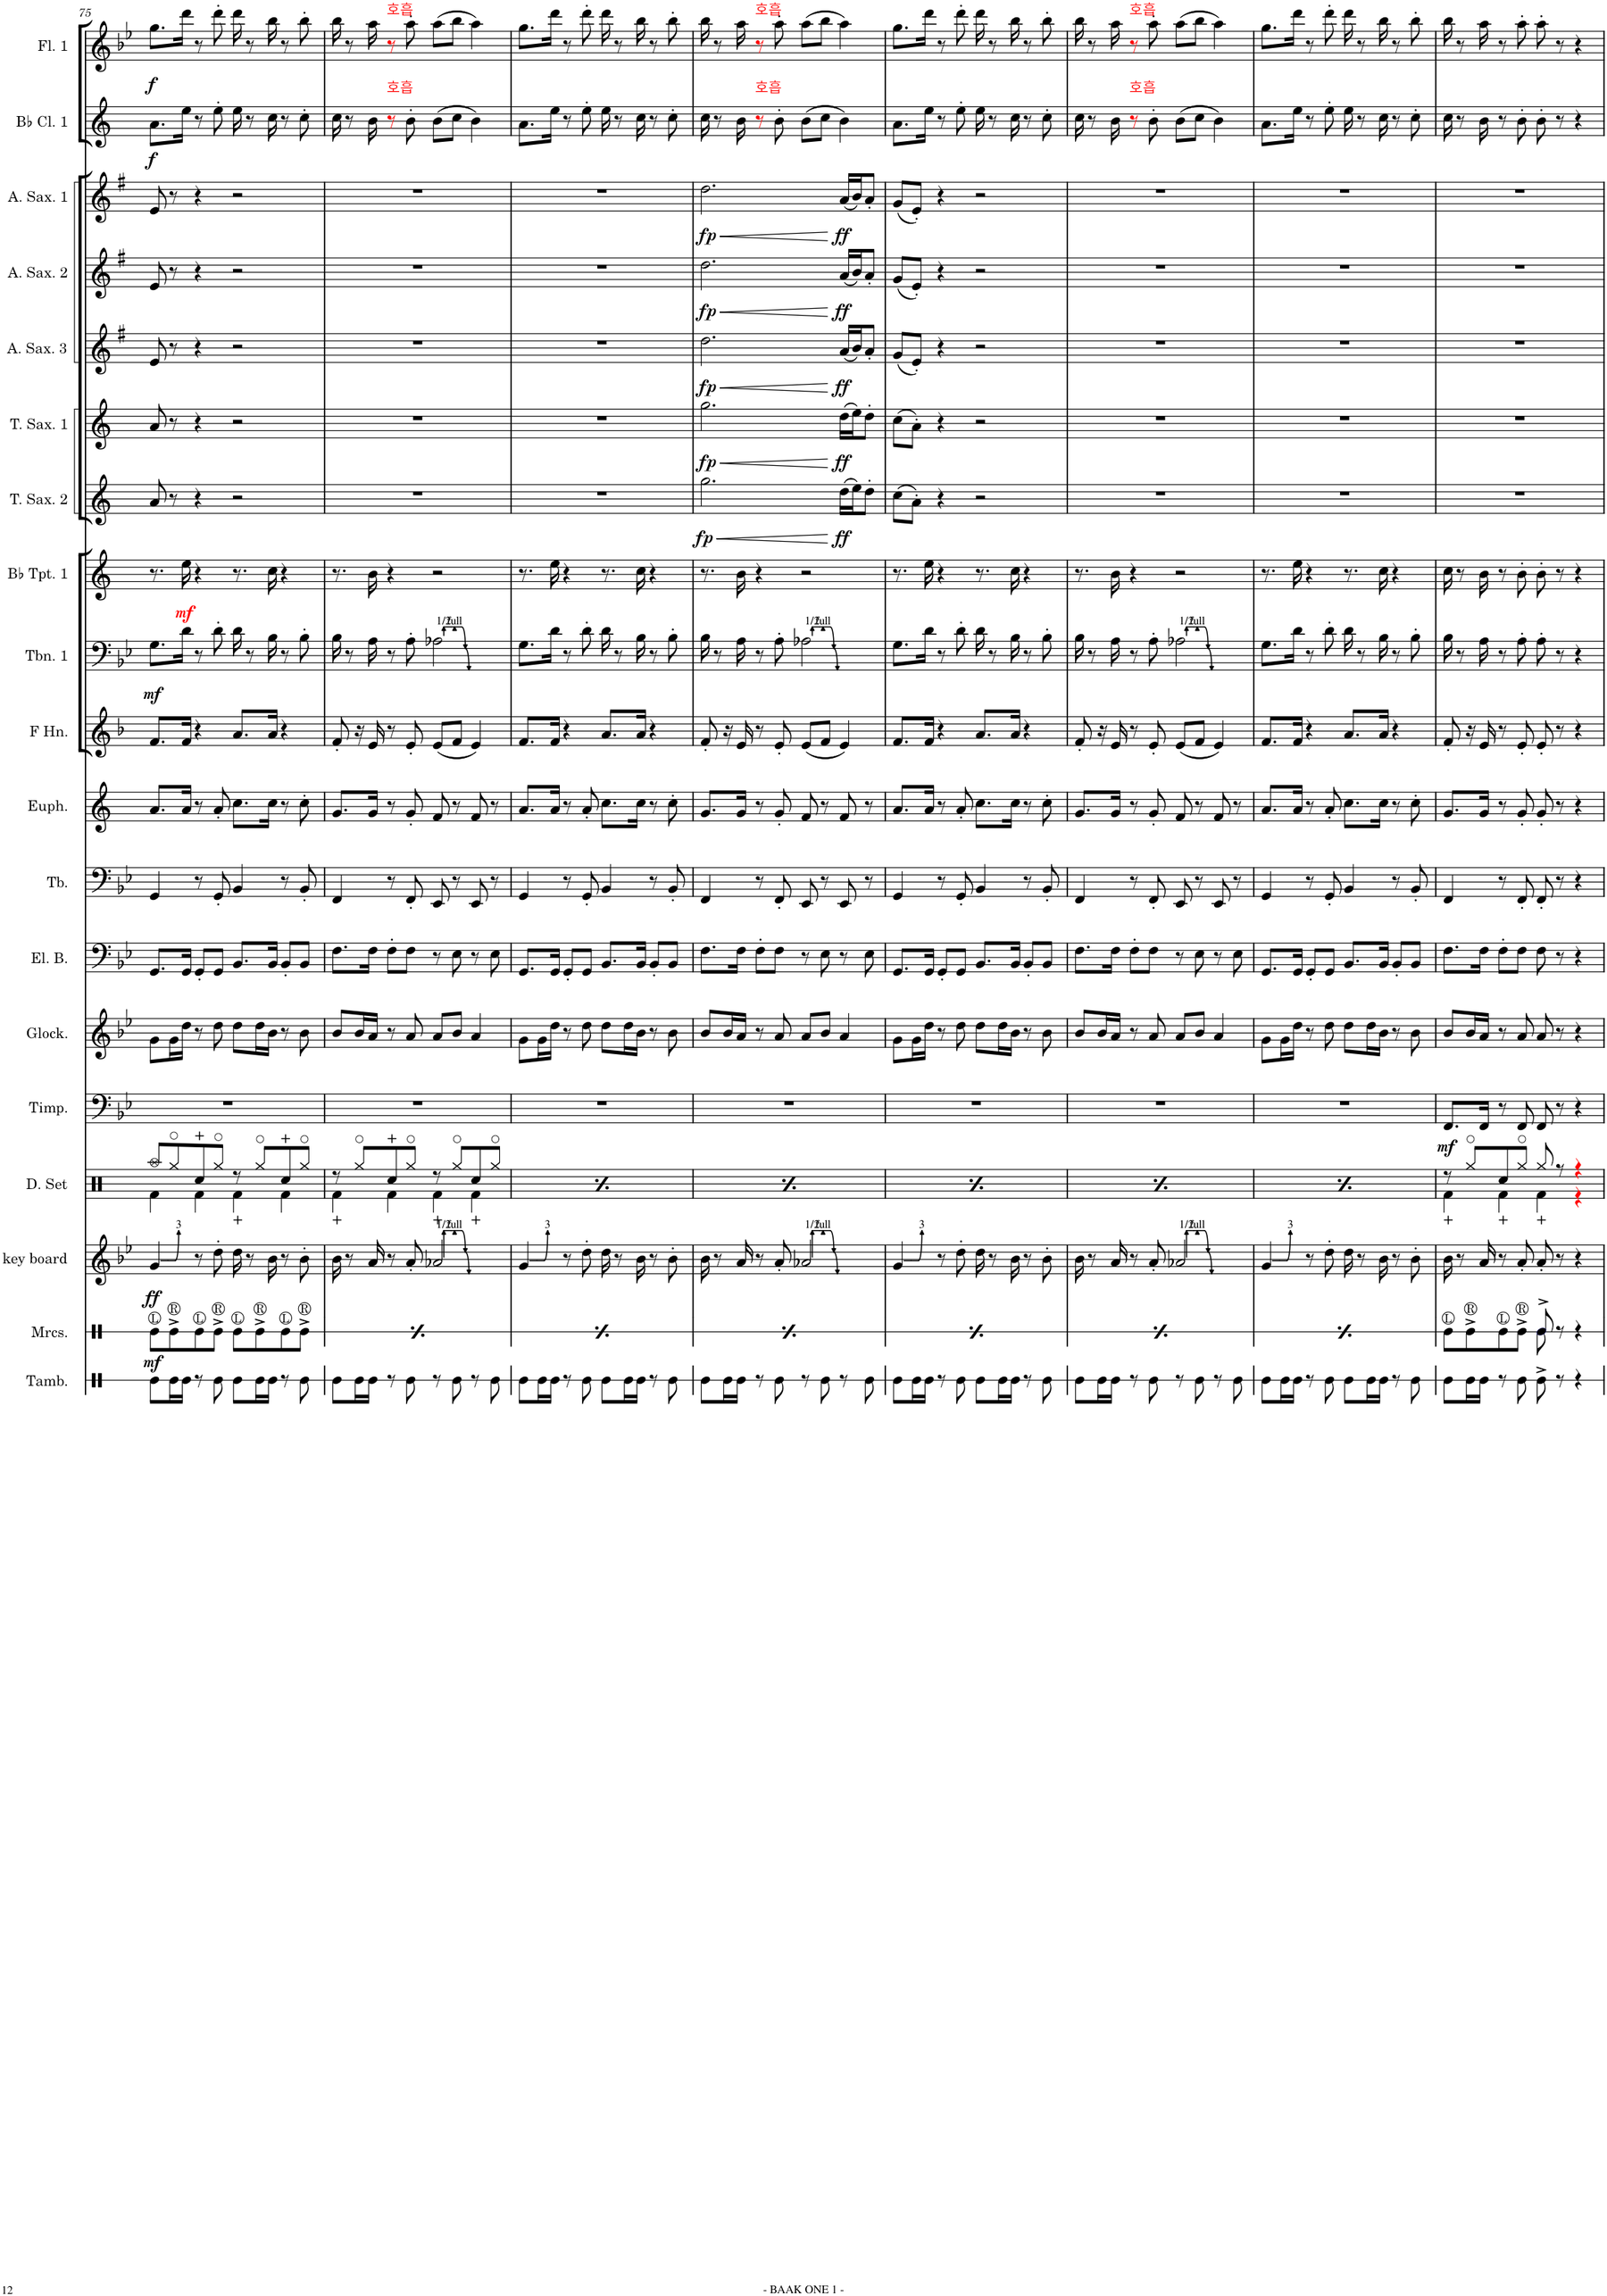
**kern	**kern	**dynam	**kern	**dynam	**kern	**kern	**dynam	**kern	**kern	**kern	**kern	**kern	**kern	**kern	**dynam	**kern	**dynam	**kern	**dynam	**kern	**dynam	**kern	**dynam	**kern	**dynam	**kern	**dynam	**kern	**dynam	**kern	**dynam	**kern	**dynam	**kern	**dynam	**kern	**dynam	**kern	**dynam	**kern	**dynam	**kern	**dynam	**kern	**dynam	**kern	**dynam
*part28	*part27	*part27	*part26	*part26	*part25	*part24	*part24	*part23	*part22	*part21	*part20	*part19	*part18	*part17	*part17	*part16	*part16	*part15	*part15	*part14	*part14	*part13	*part13	*part12	*part12	*part11	*part11	*part10	*part10	*part9	*part9	*part8	*part8	*part7	*part7	*part6	*part6	*part5	*part5	*part4	*part4	*part3	*part3	*part2	*part2	*part1	*part1
*staff28	*staff27	*staff27	*staff26	*staff26	*staff25	*staff24	*staff24	*staff23	*staff22	*staff21	*staff20	*staff19	*staff18	*staff17	*staff17	*staff16	*staff16	*staff15	*staff15	*staff14	*staff14	*staff13	*staff13	*staff12	*staff12	*staff11	*staff11	*staff10	*staff10	*staff9	*staff9	*staff8	*staff8	*staff7	*staff7	*staff6	*staff6	*staff5	*staff5	*staff4	*staff4	*staff3	*staff3	*staff2	*staff2	*staff1	*staff1
*I"탬버린	*I"마라카스	*	*I"키보드 (Synth.&amp; strings)	*	*I"드럼세트	*I"팀파니(in  F,G,D)	*	*I"글로켄슈필	*I"베이스(타브)	*I"일렉트릭 베이스	*I"튜바 (표준기보)	*I"유포늄	*I"F 호른	*I"트롬본 3	*	*I"트롬본  2	*	*I"트롬본  1	*	*I"Bb 트럼펫 4	*	*I"Bb 트럼펫 3	*	*I"Bb 트럼펫 2	*	*I"Bb 트럼펫 1	*	*I"테너 색소폰 2	*	*I"테너 색소폰 1	*	*I"알토 색소폰 3	*	*I"알토 색소폰 2	*	*I"알토 색소폰 1	*	*I"Bb 클라리넷 3	*	*I"Bb 클라리넷 2	*	*I"Bb 클라리넷 1	*	*I"플루트 2	*	*I"플루트 1	*
!!LO:PB:g=z
*clefX	*clefX	*	*clefG2	*	*clefX	*clefF4	*	*clefG2	*	*clefF4	*clefF4	*clefG2	*clefG2	*clefF4	*	*clefF4	*	*clefF4	*	*clefG2	*	*clefG2	*	*clefG2	*	*clefG2	*	*clefG2	*	*clefG2	*	*clefG2	*	*clefG2	*	*clefG2	*	*clefG2	*	*clefG2	*	*clefG2	*	*clefG2	*	*clefG2	*
*	*	*	*	*	*	*	*	*Trd-14c-24	*Trd7c12	*Trd7c12	*	*Trd8c14	*Trd4c7	*	*	*	*	*	*	*Trd1c2	*	*Trd1c2	*	*Trd1c2	*	*Trd1c2	*	*Trd8c14	*	*Trd8c14	*	*Trd5c9	*	*Trd5c9	*	*Trd5c9	*	*Trd1c2	*	*Trd1c2	*	*Trd1c2	*	*	*	*	*
*k[]	*k[]	*	*k[b-e-]	*	*k[]	*k[b-e-]	*	*k[b-e-]	*k[b-e-]	*k[b-e-]	*k[b-e-]	*k[]	*k[b-]	*k[b-e-]	*	*k[b-e-]	*	*k[b-e-]	*	*k[]	*	*k[]	*	*k[]	*	*k[]	*	*k[]	*	*k[]	*	*k[f#]	*	*k[f#]	*	*k[f#]	*	*k[]	*	*k[]	*	*k[]	*	*k[b-e-]	*	*k[b-e-]	*
*M4/4	*M4/4	*	*M4/4	*	*M4/4	*M4/4	*	*M4/4	*M4/4	*M4/4	*M4/4	*M4/4	*M4/4	*M4/4	*	*M4/4	*	*M4/4	*	*M4/4	*	*M4/4	*	*M4/4	*	*M4/4	*	*M4/4	*	*M4/4	*	*M4/4	*	*M4/4	*	*M4/4	*	*M4/4	*	*M4/4	*	*M4/4	*	*M4/4	*	*M4/4	*
=75	=75	=75	=75	=75	=75	=75	=75	=75	=75	=75	=75	=75	=75	=75	=75	=75	=75	=75	=75	=75	=75	=75	=75	=75	=75	=75	=75	=75	=75	=75	=75	=75	=75	=75	=75	=75	=75	=75	=75	=75	=75	=75	=75	=75	=75	=75	=75
*	*	*	*	*	*^	*	*	*	*	*	*	*	*	*	*	*	*	*	*	*	*	*	*	*	*	*	*	*	*	*	*	*	*	*	*	*	*	*	*	*	*	*	*	*	*	*	*
!	!	!LO:DY:b	!	!LO:DY:b	!	!	!	!	!	!	!	!	!	!	!	!LO:DY:b	!	!LO:DY:b	!	!LO:DY:b	!LO:N:vis=8	!	!LO:N:vis=8	!	!LO:N:vis=8	!	!	!	!	!	!	!	!	!	!	!	!	!	!	!LO:DY:b	!	!LO:DY:b	!	!LO:DY:b	!	!LO:DY:b	!	!LO:DY:b
8Re\L	8Re\L	mf	4g/	ff	8Raa/L	4Rf\	1r	.	8g\L	8.GG\L	8.GG/L	4GG/	8.a/L	8.f/L	8.G\L	mf	8.G\L	mf	8.G\L	mf	8.r	.	8.r	.	8.r	.	8.r	.	8a/	.	8a/	.	8e/	.	8e/	.	8e/	.	8.a\L	f	8.a\L	f	8.a\L	f	8.gg\L	f	8.gg\L	f
16Re\L	8Re^\	.	.	.	8Rgg/	.	.	.	16g\L	.	.	.	.	.	.	.	.	.	.	.	.	.	.	.	.	.	.	.	8r	.	8r	.	8r	.	8r	.	8r	.	.	.	.	.	.	.	.	.	.	.
!	!	!	!	!	!	!	!	!	!	!	!	!	!	!	!	!	!	!	!	!	!	!LO:DY:b	!	!LO:DY:b	!	!LO:DY:b	!	!LO:DY:b	!	!	!	!	!	!	!	!	!	!	!	!	!	!	!	!	!	!	!	!
16Re\JJ	.	.	.	.	.	.	.	.	16dd\JJ	16GG\Jk	16GG/Jk	.	16a/Jk	16f/Jk	16d\Jk	.	16d\Jk	.	16d\Jk	.	16cc	mf	16ee	mf	16cc	mf	16ee\	mf	.	.	.	.	.	.	.	.	.	.	16ee\Jk	.	16ee\Jk	.	16ee\Jk	.	16ddd\Jk	.	16ddd\Jk	.
8r	8Re\	.	8r	.	8Rcc/	4Rf\	.	.	8r	8GG'\L	8GG'/L	8r	8r	4r	8r	.	8r	.	8r	.	4r	.	4r	.	4r	.	4r	.	4r	.	4r	.	4r	.	4r	.	4r	.	8r	.	8r	.	8r	.	8r	.	8r	.
8Re\	8Re^\J	.	8dd'\	.	8Rgg/J	.	.	.	8dd\	8GG\J	8GG/J	8GG'/	8a'/	.	8d'	.	8d'	.	8d'\	.	.	.	.	.	.	.	.	.	.	.	.	.	.	.	.	.	.	.	8ee'	.	8ee'	.	8ee'\	.	8ddd'	.	8ddd'\	.
!	!	!	!	!	!	!	!	!	!	!	!	!	!	!	!	!	!	!	!	!	!LO:N:vis=8	!	!LO:N:vis=8	!	!LO:N:vis=8	!	!	!	!	!	!	!	!	!	!	!	!	!	!	!	!	!	!	!	!	!	!	!
8Re\L	8Re\L	.	16dd\	.	8r	4Rf\	.	.	8dd\L	8.BB-\L	8.BB-/L	4BB-/	8.cc\L	8.a/L	16d	.	16d	.	16d\	.	8.r	.	8.r	.	8.r	.	8.r	.	2r	.	2r	.	2r	.	2r	.	2r	.	16ee	.	16ee	.	16ee\	.	16ddd	.	16ddd\	.
.	.	.	8r	.	.	.	.	.	.	.	.	.	.	.	8r	.	8r	.	8r	.	.	.	.	.	.	.	.	.	.	.	.	.	.	.	.	.	.	.	8r	.	8r	.	8r	.	8r	.	8r	.
16Re\L	8Re^\	.	.	.	8Rgg/L	.	.	.	16dd\L	.	.	.	.	.	.	.	.	.	.	.	.	.	.	.	.	.	.	.	.	.	.	.	.	.	.	.	.	.	.	.	.	.	.	.	.	.	.	.
16Re\JJ	.	.	16b-\	.	.	.	.	.	16b-\JJ	16BB-\Jk	16BB-/Jk	.	16cc\Jk	16a/Jk	16B-	.	16B-	.	16B-\	.	16g	.	16cc	.	16g	.	16cc\	.	.	.	.	.	.	.	.	.	.	.	16cc	.	16cc	.	16cc\	.	16bb-	.	16bb-\	.
8r	8Re\	.	8r	.	8Rcc/	4Rf\	.	.	8r	8BB-'\L	8BB-'/L	8r	8r	4r	8r	.	8r	.	8r	.	4r	.	4r	.	4r	.	4r	.	.	.	.	.	.	.	.	.	.	.	8r	.	8r	.	8r	.	8r	.	8r	.
8Re\	8Re^\J	.	8b-'\	.	8Rgg/J	.	.	.	8b-\	8BB-\J	8BB-/J	8BB-'/	8cc'\	.	8B-'	.	8B-'	.	8B-'\	.	.	.	.	.	.	.	.	.	.	.	.	.	.	.	.	.	.	.	8cc'	.	8cc'	.	8cc'\	.	8bb-'	.	8bb-'\	.
=76	=76	=76	=76	=76	=76	=76	=76	=76	=76	=76	=76	=76	=76	=76	=76	=76	=76	=76	=76	=76	=76	=76	=76	=76	=76	=76	=76	=76	=76	=76	=76	=76	=76	=76	=76	=76	=76	=76	=76	=76	=76	=76	=76	=76	=76	=76	=76	=76
!	!	!LO:DY:b	!	!	!	!	!	!	!	!	!	!	!	!	!	!	!	!	!	!	!LO:N:vis=8	!	!LO:N:vis=8	!	!LO:N:vis=8	!	!	!	!	!	!	!	!	!	!	!	!	!	!	!	!	!	!	!	!	!	!	!
8Re\L	8Re\L	mf	16b-\	.	8r	4Rf\	1r	.	8b-/L	8.F\L	8.F\L	4FF/	8.g/L	8f'/	16B-	.	16B-	.	16B-\	.	8.r	.	8.r	.	8.r	.	8.r	.	1r	.	1r	.	1r	.	1r	.	1r	.	16cc	.	16cc	.	16cc\	.	16bb-	.	16bb-\	.
.	.	.	8r	.	.	.	.	.	.	.	.	.	.	.	8r	.	8r	.	8r	.	.	.	.	.	.	.	.	.	.	.	.	.	.	.	.	.	.	.	8r	.	8r	.	8r	.	8r	.	8r	.
16Re\L	8Re^\	.	.	.	8Rgg/L	.	.	.	16b-/L	.	.	.	.	16r	.	.	.	.	.	.	.	.	.	.	.	.	.	.	.	.	.	.	.	.	.	.	.	.	.	.	.	.	.	.	.	.	.	.
16Re\JJ	.	.	16a/	.	.	.	.	.	16a/JJ	16F\Jk	16F\Jk	.	16g/Jk	16e/	16A	.	16A	.	16A\	.	16g	.	16b	.	16g	.	16b\	.	.	.	.	.	.	.	.	.	.	.	16b	.	16b	.	16b\	.	16aa	.	16aa\	.
!	!	!	!	!	!	!	!	!	!	!	!	!	!	!	!	!	!	!	!	!	!	!	!	!	!	!	!	!	!	!	!	!	!	!	!	!	!	!	!	!	!	!	!	!	!	!	!LO:TX:a:color=#FF0000:t=호흡	!
!	!	!	!	!	!	!	!	!	!	!	!	!	!	!	!	!	!	!	!	!	!	!	!	!	!	!	!	!	!	!	!	!	!	!	!	!	!	!	!	!	!	!	!	!	!LO:TX:a:color=#FF0000:t=호흡	!	!	!
!	!	!	!	!	!	!	!	!	!	!	!	!	!	!	!	!	!	!	!	!	!	!	!	!	!	!	!	!	!	!	!	!	!	!	!	!	!	!	!	!	!	!	!LO:TX:a:color=#FF0000:t=호흡	!	!	!	!	!
!	!	!	!	!	!	!	!	!	!	!	!	!	!	!	!	!	!	!	!	!	!	!	!	!	!	!	!	!	!	!	!	!	!	!	!	!	!	!	!	!	!LO:TX:a:color=#FF0000:t=호흡	!	!	!	!	!	!	!
!	!	!	!	!	!	!	!	!	!	!	!	!	!	!	!	!	!	!	!	!	!	!	!	!	!	!	!	!	!	!	!	!	!	!	!	!	!	!	!LO:TX:a:color=#FF0000:t=호흡	!	!	!	!	!	!	!	!	!
8r	8Re\	.	8r	.	8Rcc/	4Rf\	.	.	8r	8F'\L	8F'\L	8r	8r	8r	8r	.	8r	.	8r	.	4r	.	4r	.	4r	.	4r	.	.	.	.	.	.	.	.	.	.	.	8r	.	8r	.	8r	.	8r	.	8r	.
8Re\	8Re^\J	.	8a'/	.	8Rgg/J	.	.	.	8a/	8F\J	8F\J	8FF'/	8g'/	8e'/	8A'	.	8A'	.	8A'\	.	.	.	.	.	.	.	.	.	.	.	.	.	.	.	.	.	.	.	8b'	.	8b'	.	8b'\	.	8aa'	.	8aa'\	.
!	!	!	!	!	!	!	!	!	!	!	!	!	!	!	!LO:TX:a:color=#FF0000:t=원본과 다름&colon;음원을 위해 변경	!	!	!	!	!	!	!	!	!	!	!	!	!	!	!	!	!	!	!	!	!	!	!	!	!	!	!	!	!	!	!	!	!
8r	8Re\L	.	2a-X/	.	8r	4Rf\	.	.	8a/L	8r	8r	8EE-/	8f/	(8e/L	2r	.	2A-X	.	2A-X\	.	2r	.	2r	.	2r	.	2r	.	.	.	.	.	.	.	.	.	.	.	(8b\L	.	(8b\L	.	(8b\L	.	(8aa\L	.	(8aa\L	.
8Re\	8Re^\	.	.	.	8Rgg/L	.	.	.	8b-/J	8E-	8E-\	8r	8r	8f/J	.	.	.	.	.	.	.	.	.	.	.	.	.	.	.	.	.	.	.	.	.	.	.	.	8cc\J	.	8cc\J	.	8cc\J	.	8bb-\J	.	8bb-\J	.
8r	8Re\	.	.	.	8Rcc/	4Rf\	.	.	4a/	8r	8r	8EE-/	8f/	4e/)	.	.	.	.	.	.	.	.	.	.	.	.	.	.	.	.	.	.	.	.	.	.	.	.	4b)	.	4b)	.	4b\)	.	4aa)	.	4aa\)	.
8Re\	8Re^\J	.	.	.	8Rgg/J	.	.	.	.	8E-	8E-\	8r	8r	.	.	.	.	.	.	.	.	.	.	.	.	.	.	.	.	.	.	.	.	.	.	.	.	.	.	.	.	.	.	.	.	.	.	.
=77	=77	=77	=77	=77	=77	=77	=77	=77	=77	=77	=77	=77	=77	=77	=77	=77	=77	=77	=77	=77	=77	=77	=77	=77	=77	=77	=77	=77	=77	=77	=77	=77	=77	=77	=77	=77	=77	=77	=77	=77	=77	=77	=77	=77	=77	=77	=77	=77
!	!	!LO:DY:b	!	!	!	!	!	!	!	!	!	!	!	!	!	!	!	!	!	!	!LO:N:vis=8	!	!LO:N:vis=8	!	!LO:N:vis=8	!	!	!	!	!	!	!	!	!	!	!	!	!	!	!	!	!	!	!	!	!	!	!
8Re\L	8Re\L	mf	4g/	.	8r	4Rf\	1r	.	8g\L	8.GG\L	8.GG/L	4GG/	8.a/L	8.f/L	8.G\L	.	8.G\L	.	8.G\L	.	8.r	.	8.r	.	8.r	.	8.r	.	1r	.	1r	.	1r	.	1r	.	1r	.	8.a\L	.	8.a\L	.	8.a\L	.	8.gg\L	.	8.gg\L	.
16Re\L	8Re^\	.	.	.	8Rgg/L	.	.	.	16g\L	.	.	.	.	.	.	.	.	.	.	.	.	.	.	.	.	.	.	.	.	.	.	.	.	.	.	.	.	.	.	.	.	.	.	.	.	.	.	.
16Re\JJ	.	.	.	.	.	.	.	.	16dd\JJ	16GG\Jk	16GG/Jk	.	16a/Jk	16f/Jk	16d\Jk	.	16d\Jk	.	16d\Jk	.	16cc	.	16ee	.	16cc	.	16ee\	.	.	.	.	.	.	.	.	.	.	.	16ee\Jk	.	16ee\Jk	.	16ee\Jk	.	16ddd\Jk	.	16ddd\Jk	.
8r	8Re\	.	8r	.	8Rcc/	4Rf\	.	.	8r	8GG'\L	8GG'/L	8r	8r	4r	8r	.	8r	.	8r	.	4r	.	4r	.	4r	.	4r	.	.	.	.	.	.	.	.	.	.	.	8r	.	8r	.	8r	.	8r	.	8r	.
8Re\	8Re^\J	.	8dd'\	.	8Rgg/J	.	.	.	8dd\	8GG\J	8GG/J	8GG'/	8a'/	.	8d'	.	8d'	.	8d'\	.	.	.	.	.	.	.	.	.	.	.	.	.	.	.	.	.	.	.	8ee'	.	8ee'	.	8ee'\	.	8ddd'	.	8ddd'\	.
!	!	!	!	!	!	!	!	!	!	!	!	!	!	!	!	!	!	!	!	!	!LO:N:vis=8	!	!LO:N:vis=8	!	!LO:N:vis=8	!	!	!	!	!	!	!	!	!	!	!	!	!	!	!	!	!	!	!	!	!	!	!
8Re\L	8Re\L	.	16dd\	.	8r	4Rf\	.	.	8dd\L	8.BB-\L	8.BB-/L	4BB-/	8.cc\L	8.a/L	16d	.	16d	.	16d\	.	8.r	.	8.r	.	8.r	.	8.r	.	.	.	.	.	.	.	.	.	.	.	16ee	.	16ee	.	16ee\	.	16ddd	.	16ddd\	.
.	.	.	8r	.	.	.	.	.	.	.	.	.	.	.	8r	.	8r	.	8r	.	.	.	.	.	.	.	.	.	.	.	.	.	.	.	.	.	.	.	8r	.	8r	.	8r	.	8r	.	8r	.
16Re\L	8Re^\	.	.	.	8Rgg/L	.	.	.	16dd\L	.	.	.	.	.	.	.	.	.	.	.	.	.	.	.	.	.	.	.	.	.	.	.	.	.	.	.	.	.	.	.	.	.	.	.	.	.	.	.
16Re\JJ	.	.	16b-\	.	.	.	.	.	16b-\JJ	16BB-\Jk	16BB-/Jk	.	16cc\Jk	16a/Jk	16B-	.	16B-	.	16B-\	.	16g	.	16cc	.	16g	.	16cc\	.	.	.	.	.	.	.	.	.	.	.	16cc	.	16cc	.	16cc\	.	16bb-	.	16bb-\	.
8r	8Re\	.	8r	.	8Rcc/	4Rf\	.	.	8r	8BB-'\L	8BB-'/L	8r	8r	4r	8r	.	8r	.	8r	.	4r	.	4r	.	4r	.	4r	.	.	.	.	.	.	.	.	.	.	.	8r	.	8r	.	8r	.	8r	.	8r	.
8Re\	8Re^\J	.	8b-'\	.	8Rgg/J	.	.	.	8b-\	8BB-\J	8BB-/J	8BB-'/	8cc'\	.	8B-'	.	8B-'	.	8B-'\	.	.	.	.	.	.	.	.	.	.	.	.	.	.	.	.	.	.	.	8cc'	.	8cc'	.	8cc'\	.	8bb-'	.	8bb-'\	.
=78	=78	=78	=78	=78	=78	=78	=78	=78	=78	=78	=78	=78	=78	=78	=78	=78	=78	=78	=78	=78	=78	=78	=78	=78	=78	=78	=78	=78	=78	=78	=78	=78	=78	=78	=78	=78	=78	=78	=78	=78	=78	=78	=78	=78	=78	=78	=78	=78
!	!	!LO:DY:b	!	!	!	!	!	!	!	!	!	!	!	!	!	!	!	!	!	!	!LO:N:vis=8	!	!LO:N:vis=8	!	!LO:N:vis=8	!	!	!	!	!LO:HP:b	!	!LO:HP:b	!	!LO:HP:b	!	!LO:HP:b	!	!LO:HP:b	!	!	!	!	!	!	!	!	!	!
!	!	!	!	!	!	!	!	!	!	!	!	!	!	!	!	!	!	!	!	!	!	!	!	!	!	!	!	!	!	!LO:DY:n=1:b	!	!LO:DY:n=1:b	!	!LO:DY:n=1:b	!	!LO:DY:n=1:b	!	!LO:DY:n=1:b	!	!	!	!	!	!	!	!	!	!
8Re\L	8Re\L	mf	16b-\	.	8r	4Rf\	1r	.	8b-/L	8.F\L	8.F\L	4FF/	8.g/L	8f'/	16B-	.	16B-	.	16B-\	.	8.r	.	8.r	.	8.r	.	8.r	.	2.gg\	< fp	2.gg\	< fp	2.dd\	< fp	2.dd\	< fp	2.dd\	< fp	16cc	.	16cc	.	16cc\	.	16bb-	.	16bb-\	.
.	.	.	8r	.	.	.	.	.	.	.	.	.	.	.	8r	.	8r	.	8r	.	.	.	.	.	.	.	.	.	.	.	.	.	.	.	.	.	.	.	8r	.	8r	.	8r	.	8r	.	8r	.
16Re\L	8Re^\	.	.	.	8Rgg/L	.	.	.	16b-/L	.	.	.	.	16r	.	.	.	.	.	.	.	.	.	.	.	.	.	.	.	.	.	.	.	.	.	.	.	.	.	.	.	.	.	.	.	.	.	.
16Re\JJ	.	.	16a/	.	.	.	.	.	16a/JJ	16F\Jk	16F\Jk	.	16g/Jk	16e/	16A	.	16A	.	16A\	.	16g	.	16b	.	16g	.	16b\	.	.	.	.	.	.	.	.	.	.	.	16b	.	16b	.	16b\	.	16aa	.	16aa\	.
!	!	!	!	!	!	!	!	!	!	!	!	!	!	!	!	!	!	!	!	!	!	!	!	!	!	!	!	!	!	!	!	!	!	!	!	!	!	!	!	!	!	!	!	!	!	!	!LO:TX:a:color=#FF0000:t=호흡	!
!	!	!	!	!	!	!	!	!	!	!	!	!	!	!	!	!	!	!	!	!	!	!	!	!	!	!	!	!	!	!	!	!	!	!	!	!	!	!	!	!	!	!	!	!	!LO:TX:a:color=#FF0000:t=호흡	!	!	!
!	!	!	!	!	!	!	!	!	!	!	!	!	!	!	!	!	!	!	!	!	!	!	!	!	!	!	!	!	!	!	!	!	!	!	!	!	!	!	!	!	!	!	!LO:TX:a:color=#FF0000:t=호흡	!	!	!	!	!
!	!	!	!	!	!	!	!	!	!	!	!	!	!	!	!	!	!	!	!	!	!	!	!	!	!	!	!	!	!	!	!	!	!	!	!	!	!	!	!	!	!LO:TX:a:color=#FF0000:t=호흡	!	!	!	!	!	!	!
!	!	!	!	!	!	!	!	!	!	!	!	!	!	!	!	!	!	!	!	!	!	!	!	!	!	!	!	!	!	!	!	!	!	!	!	!	!	!	!LO:TX:a:color=#FF0000:t=호흡	!	!	!	!	!	!	!	!	!
8r	8Re\	.	8r	.	8Rcc/	4Rf\	.	.	8r	8F'\L	8F'\L	8r	8r	8r	8r	.	8r	.	8r	.	4r	.	4r	.	4r	.	4r	.	.	.	.	.	.	.	.	.	.	.	8r	.	8r	.	8r	.	8r	.	8r	.
8Re\	8Re^\J	.	8a'/	.	8Rgg/J	.	.	.	8a/	8F\J	8F\J	8FF'/	8g'/	8e'/	8A'	.	8A'	.	8A'\	.	.	.	.	.	.	.	.	.	.	.	.	.	.	.	.	.	.	.	8b'	.	8b'	.	8b'\	.	8aa'	.	8aa'\	.
!	!	!	!	!	!	!	!	!	!	!	!	!	!	!	!LO:TX:a:color=#FF0000:t=원본과 다름&colon;음원을 위해 변경	!	!	!	!	!	!	!	!	!	!	!	!	!	!	!	!	!	!	!	!	!	!	!	!	!	!	!	!	!	!	!	!	!
8r	8Re\L	.	2a-X/	.	8r	4Rf\	.	.	8a/L	8r	8r	8EE-/	8f/	(8e/L	2r	.	2A-X	.	2A-X\	.	2r	.	2r	.	2r	.	2r	.	.	.	.	.	.	.	.	.	.	.	(8b\L	.	(8b\L	.	(8b\L	.	(8aa\L	.	(8aa\L	.
8Re\	8Re^\	.	.	.	8Rgg/L	.	.	.	8b-/J	8E-	8E-\	8r	8r	8f/J	.	.	.	.	.	.	.	.	.	.	.	.	.	.	.	.	.	.	.	.	.	.	.	.	8cc\J	.	8cc\J	.	8cc\J	.	8bb-\J	.	8bb-\J	.
!	!	!	!	!	!	!	!	!	!	!	!	!	!	!	!	!	!	!	!	!	!	!	!	!	!	!	!	!	!	!LO:DY:n=2:b	!	!LO:DY:n=2:b	!	!LO:DY:n=2:b	!	!LO:DY:n=2:b	!	!LO:DY:n=2:b	!	!	!	!	!	!	!	!	!	!
8r	8Re\	.	.	.	8Rcc/	4Rf\	.	.	4a/	8r	8r	8EE-/	8f/	4e/)	.	.	.	.	.	.	.	.	.	.	.	.	.	.	(16dd\LL	[ ff	(16dd\LL	[ ff	(16a/LL	[ ff	(16a/LL	[ ff	(16a/LL	[ ff	4b)	.	4b)	.	4b\)	.	4aa)	.	4aa\)	.
.	.	.	.	.	.	.	.	.	.	.	.	.	.	.	.	.	.	.	.	.	.	.	.	.	.	.	.	.	16ee\J)	.	16ee\J)	.	16b/J)	.	16b/J)	.	16b/J)	.	.	.	.	.	.	.	.	.	.	.
8Re\	8Re^\J	.	.	.	8Rgg/J	.	.	.	.	8E-	8E-\	8r	8r	.	.	.	.	.	.	.	.	.	.	.	.	.	.	.	8dd'\J	.	8dd'\J	.	8a'/J	.	8a'/J	.	8a'/J	.	.	.	.	.	.	.	.	.	.	.
=79	=79	=79	=79	=79	=79	=79	=79	=79	=79	=79	=79	=79	=79	=79	=79	=79	=79	=79	=79	=79	=79	=79	=79	=79	=79	=79	=79	=79	=79	=79	=79	=79	=79	=79	=79	=79	=79	=79	=79	=79	=79	=79	=79	=79	=79	=79	=79	=79
!	!	!LO:DY:b	!	!	!	!	!	!	!	!	!	!	!	!	!	!	!	!	!	!	!LO:N:vis=8	!	!LO:N:vis=8	!	!LO:N:vis=8	!	!	!	!	!	!	!	!	!	!	!	!	!	!	!	!	!	!	!	!	!	!	!
8Re\L	8Re\L	mf	4g/	.	8r	4Rf\	1r	.	8g\L	8.GG\L	8.GG/L	4GG/	8.a/L	8.f/L	8.G\L	.	8.G\L	.	8.G\L	.	8.r	.	8.r	.	8.r	.	8.r	.	(8cc\L	.	(8cc\L	.	(8g/L	.	(8g/L	.	(8g/L	.	8.a\L	.	8.a\L	.	8.a\L	.	8.gg\L	.	8.gg\L	.
16Re\L	8Re^\	.	.	.	8Rgg/L	.	.	.	16g\L	.	.	.	.	.	.	.	.	.	.	.	.	.	.	.	.	.	.	.	8a'\J)	.	8a'\J)	.	8e'/J)	.	8e'/J)	.	8e'/J)	.	.	.	.	.	.	.	.	.	.	.
16Re\JJ	.	.	.	.	.	.	.	.	16dd\JJ	16GG\Jk	16GG/Jk	.	16a/Jk	16f/Jk	16d\Jk	.	16d\Jk	.	16d\Jk	.	16cc	.	16ee	.	16cc	.	16ee\	.	.	.	.	.	.	.	.	.	.	.	16ee\Jk	.	16ee\Jk	.	16ee\Jk	.	16ddd\Jk	.	16ddd\Jk	.
8r	8Re\	.	8r	.	8Rcc/	4Rf\	.	.	8r	8GG'\L	8GG'/L	8r	8r	4r	8r	.	8r	.	8r	.	4r	.	4r	.	4r	.	4r	.	4r	.	4r	.	4r	.	4r	.	4r	.	8r	.	8r	.	8r	.	8r	.	8r	.
8Re\	8Re^\J	.	8dd'\	.	8Rgg/J	.	.	.	8dd\	8GG\J	8GG/J	8GG'/	8a'/	.	8d'	.	8d'	.	8d'\	.	.	.	.	.	.	.	.	.	.	.	.	.	.	.	.	.	.	.	8ee'	.	8ee'	.	8ee'\	.	8ddd'	.	8ddd'\	.
!	!	!	!	!	!	!	!	!	!	!	!	!	!	!	!	!	!	!	!	!	!LO:N:vis=8	!	!LO:N:vis=8	!	!LO:N:vis=8	!	!	!	!	!	!	!	!	!	!	!	!	!	!	!	!	!	!	!	!	!	!	!
8Re\L	8Re\L	.	16dd\	.	8r	4Rf\	.	.	8dd\L	8.BB-\L	8.BB-/L	4BB-/	8.cc\L	8.a/L	16d	.	16d	.	16d\	.	8.r	.	8.r	.	8.r	.	8.r	.	2r	.	2r	.	2r	.	2r	.	2r	.	16ee	.	16ee	.	16ee\	.	16ddd	.	16ddd\	.
.	.	.	8r	.	.	.	.	.	.	.	.	.	.	.	8r	.	8r	.	8r	.	.	.	.	.	.	.	.	.	.	.	.	.	.	.	.	.	.	.	8r	.	8r	.	8r	.	8r	.	8r	.
16Re\L	8Re^\	.	.	.	8Rgg/L	.	.	.	16dd\L	.	.	.	.	.	.	.	.	.	.	.	.	.	.	.	.	.	.	.	.	.	.	.	.	.	.	.	.	.	.	.	.	.	.	.	.	.	.	.
16Re\JJ	.	.	16b-\	.	.	.	.	.	16b-\JJ	16BB-\Jk	16BB-/Jk	.	16cc\Jk	16a/Jk	16B-	.	16B-	.	16B-\	.	16g	.	16cc	.	16g	.	16cc\	.	.	.	.	.	.	.	.	.	.	.	16cc	.	16cc	.	16cc\	.	16bb-	.	16bb-\	.
8r	8Re\	.	8r	.	8Rcc/	4Rf\	.	.	8r	8BB-'\L	8BB-'/L	8r	8r	4r	8r	.	8r	.	8r	.	4r	.	4r	.	4r	.	4r	.	.	.	.	.	.	.	.	.	.	.	8r	.	8r	.	8r	.	8r	.	8r	.
8Re\	8Re^\J	.	8b-'\	.	8Rgg/J	.	.	.	8b-\	8BB-\J	8BB-/J	8BB-'/	8cc'\	.	8B-'	.	8B-'	.	8B-'\	.	.	.	.	.	.	.	.	.	.	.	.	.	.	.	.	.	.	.	8cc'	.	8cc'	.	8cc'\	.	8bb-'	.	8bb-'\	.
=80	=80	=80	=80	=80	=80	=80	=80	=80	=80	=80	=80	=80	=80	=80	=80	=80	=80	=80	=80	=80	=80	=80	=80	=80	=80	=80	=80	=80	=80	=80	=80	=80	=80	=80	=80	=80	=80	=80	=80	=80	=80	=80	=80	=80	=80	=80	=80	=80
!	!	!LO:DY:b	!	!	!	!	!	!	!	!	!	!	!	!	!	!	!	!	!	!	!LO:N:vis=8	!	!LO:N:vis=8	!	!LO:N:vis=8	!	!	!	!	!	!	!	!	!	!	!	!	!	!	!	!	!	!	!	!	!	!	!
8Re\L	8Re\L	mf	16b-\	.	8r	4Rf\	1r	.	8b-/L	8.F\L	8.F\L	4FF/	8.g/L	8f'/	16B-	.	16B-	.	16B-\	.	8.r	.	8.r	.	8.r	.	8.r	.	1r	.	1r	.	1r	.	1r	.	1r	.	16cc	.	16cc	.	16cc\	.	16bb-	.	16bb-\	.
.	.	.	8r	.	.	.	.	.	.	.	.	.	.	.	8r	.	8r	.	8r	.	.	.	.	.	.	.	.	.	.	.	.	.	.	.	.	.	.	.	8r	.	8r	.	8r	.	8r	.	8r	.
16Re\L	8Re^\	.	.	.	8Rgg/L	.	.	.	16b-/L	.	.	.	.	16r	.	.	.	.	.	.	.	.	.	.	.	.	.	.	.	.	.	.	.	.	.	.	.	.	.	.	.	.	.	.	.	.	.	.
16Re\JJ	.	.	16a/	.	.	.	.	.	16a/JJ	16F\Jk	16F\Jk	.	16g/Jk	16e/	16A	.	16A	.	16A\	.	16g	.	16b	.	16g	.	16b\	.	.	.	.	.	.	.	.	.	.	.	16b	.	16b	.	16b\	.	16aa	.	16aa\	.
!	!	!	!	!	!	!	!	!	!	!	!	!	!	!	!	!	!	!	!	!	!	!	!	!	!	!	!	!	!	!	!	!	!	!	!	!	!	!	!	!	!	!	!	!	!	!	!LO:TX:a:color=#FF0000:t=호흡	!
!	!	!	!	!	!	!	!	!	!	!	!	!	!	!	!	!	!	!	!	!	!	!	!	!	!	!	!	!	!	!	!	!	!	!	!	!	!	!	!	!	!	!	!	!	!LO:TX:a:color=#FF0000:t=호흡	!	!	!
!	!	!	!	!	!	!	!	!	!	!	!	!	!	!	!	!	!	!	!	!	!	!	!	!	!	!	!	!	!	!	!	!	!	!	!	!	!	!	!	!	!	!	!LO:TX:a:color=#FF0000:t=호흡	!	!	!	!	!
!	!	!	!	!	!	!	!	!	!	!	!	!	!	!	!	!	!	!	!	!	!	!	!	!	!	!	!	!	!	!	!	!	!	!	!	!	!	!	!	!	!LO:TX:a:color=#FF0000:t=호흡	!	!	!	!	!	!	!
!	!	!	!	!	!	!	!	!	!	!	!	!	!	!	!	!	!	!	!	!	!	!	!	!	!	!	!	!	!	!	!	!	!	!	!	!	!	!	!LO:TX:a:color=#FF0000:t=호흡	!	!	!	!	!	!	!	!	!
8r	8Re\	.	8r	.	8Rcc/	4Rf\	.	.	8r	8F'\L	8F'\L	8r	8r	8r	8r	.	8r	.	8r	.	4r	.	4r	.	4r	.	4r	.	.	.	.	.	.	.	.	.	.	.	8r	.	8r	.	8r	.	8r	.	8r	.
8Re\	8Re^\J	.	8a'/	.	8Rgg/J	.	.	.	8a/	8F\J	8F\J	8FF'/	8g'/	8e'/	8A'	.	8A'	.	8A'\	.	.	.	.	.	.	.	.	.	.	.	.	.	.	.	.	.	.	.	8b'	.	8b'	.	8b'\	.	8aa'	.	8aa'\	.
!	!	!	!	!	!	!	!	!	!	!	!	!	!	!	!LO:TX:a:color=#FF0000:t=원본과 다름&colon;음원을 위해 변경	!	!	!	!	!	!	!	!	!	!	!	!	!	!	!	!	!	!	!	!	!	!	!	!	!	!	!	!	!	!	!	!	!
8r	8Re\L	.	2a-X/	.	8r	4Rf\	.	.	8a/L	8r	8r	8EE-/	8f/	(8e/L	2r	.	2A-X	.	2A-X\	.	2r	.	2r	.	2r	.	2r	.	.	.	.	.	.	.	.	.	.	.	(8b\L	.	(8b\L	.	(8b\L	.	(8aa\L	.	(8aa\L	.
8Re\	8Re^\	.	.	.	8Rgg/L	.	.	.	8b-/J	8E-	8E-\	8r	8r	8f/J	.	.	.	.	.	.	.	.	.	.	.	.	.	.	.	.	.	.	.	.	.	.	.	.	8cc\J	.	8cc\J	.	8cc\J	.	8bb-\J	.	8bb-\J	.
8r	8Re\	.	.	.	8Rcc/	4Rf\	.	.	4a/	8r	8r	8EE-/	8f/	4e/)	.	.	.	.	.	.	.	.	.	.	.	.	.	.	.	.	.	.	.	.	.	.	.	.	4b)	.	4b)	.	4b\)	.	4aa)	.	4aa\)	.
8Re\	8Re^\J	.	.	.	8Rgg/J	.	.	.	.	8E-	8E-\	8r	8r	.	.	.	.	.	.	.	.	.	.	.	.	.	.	.	.	.	.	.	.	.	.	.	.	.	.	.	.	.	.	.	.	.	.	.
=81	=81	=81	=81	=81	=81	=81	=81	=81	=81	=81	=81	=81	=81	=81	=81	=81	=81	=81	=81	=81	=81	=81	=81	=81	=81	=81	=81	=81	=81	=81	=81	=81	=81	=81	=81	=81	=81	=81	=81	=81	=81	=81	=81	=81	=81	=81	=81	=81
!	!	!LO:DY:b	!	!	!	!	!	!	!	!	!	!	!	!	!	!	!	!	!	!	!LO:N:vis=8	!	!LO:N:vis=8	!	!LO:N:vis=8	!	!	!	!	!	!	!	!	!	!	!	!	!	!	!	!	!	!	!	!	!	!	!
8Re\L	8Re\L	mf	4g/	.	8r	4Rf\	1r	.	8g\L	8.GG\L	8.GG/L	4GG/	8.a/L	8.f/L	8.G\L	.	8.G\L	.	8.G\L	.	8.r	.	8.r	.	8.r	.	8.r	.	1r	.	1r	.	1r	.	1r	.	1r	.	8.a\L	.	8.a\L	.	8.a\L	.	8.gg\L	.	8.gg\L	.
16Re\L	8Re^\	.	.	.	8Rgg/L	.	.	.	16g\L	.	.	.	.	.	.	.	.	.	.	.	.	.	.	.	.	.	.	.	.	.	.	.	.	.	.	.	.	.	.	.	.	.	.	.	.	.	.	.
16Re\JJ	.	.	.	.	.	.	.	.	16dd\JJ	16GG\Jk	16GG/Jk	.	16a/Jk	16f/Jk	16d\Jk	.	16d\Jk	.	16d\Jk	.	16cc	.	16ee	.	16cc	.	16ee\	.	.	.	.	.	.	.	.	.	.	.	16ee\Jk	.	16ee\Jk	.	16ee\Jk	.	16ddd\Jk	.	16ddd\Jk	.
8r	8Re\	.	8r	.	8Rcc/	4Rf\	.	.	8r	8GG'\L	8GG'/L	8r	8r	4r	8r	.	8r	.	8r	.	4r	.	4r	.	4r	.	4r	.	.	.	.	.	.	.	.	.	.	.	8r	.	8r	.	8r	.	8r	.	8r	.
8Re\	8Re^\J	.	8dd'\	.	8Rgg/J	.	.	.	8dd\	8GG\J	8GG/J	8GG'/	8a'/	.	8d'	.	8d'	.	8d'\	.	.	.	.	.	.	.	.	.	.	.	.	.	.	.	.	.	.	.	8ee'	.	8ee'	.	8ee'\	.	8ddd'	.	8ddd'\	.
!	!	!	!	!	!	!	!	!	!	!	!	!	!	!	!	!	!	!	!	!	!LO:N:vis=8	!	!LO:N:vis=8	!	!LO:N:vis=8	!	!	!	!	!	!	!	!	!	!	!	!	!	!	!	!	!	!	!	!	!	!	!
8Re\L	8Re\L	.	16dd\	.	8r	4Rf\	.	.	8dd\L	8.BB-\L	8.BB-/L	4BB-/	8.cc\L	8.a/L	16d	.	16d	.	16d\	.	8.r	.	8.r	.	8.r	.	8.r	.	.	.	.	.	.	.	.	.	.	.	16ee	.	16ee	.	16ee\	.	16ddd	.	16ddd\	.
.	.	.	8r	.	.	.	.	.	.	.	.	.	.	.	8r	.	8r	.	8r	.	.	.	.	.	.	.	.	.	.	.	.	.	.	.	.	.	.	.	8r	.	8r	.	8r	.	8r	.	8r	.
16Re\L	8Re^\	.	.	.	8Rgg/L	.	.	.	16dd\L	.	.	.	.	.	.	.	.	.	.	.	.	.	.	.	.	.	.	.	.	.	.	.	.	.	.	.	.	.	.	.	.	.	.	.	.	.	.	.
16Re\JJ	.	.	16b-\	.	.	.	.	.	16b-\JJ	16BB-\Jk	16BB-/Jk	.	16cc\Jk	16a/Jk	16B-	.	16B-	.	16B-\	.	16g	.	16cc	.	16g	.	16cc\	.	.	.	.	.	.	.	.	.	.	.	16cc	.	16cc	.	16cc\	.	16bb-	.	16bb-\	.
8r	8Re\	.	8r	.	8Rcc/	4Rf\	.	.	8r	8BB-'\L	8BB-'/L	8r	8r	4r	8r	.	8r	.	8r	.	4r	.	4r	.	4r	.	4r	.	.	.	.	.	.	.	.	.	.	.	8r	.	8r	.	8r	.	8r	.	8r	.
8Re\	8Re^\J	.	8b-'\	.	8Rgg/J	.	.	.	8b-\	8BB-\J	8BB-/J	8BB-'/	8cc'\	.	8B-'	.	8B-'	.	8B-'\	.	.	.	.	.	.	.	.	.	.	.	.	.	.	.	.	.	.	.	8cc'	.	8cc'	.	8cc'\	.	8bb-'	.	8bb-'\	.
=82	=82	=82	=82	=82	=82	=82	=82	=82	=82	=82	=82	=82	=82	=82	=82	=82	=82	=82	=82	=82	=82	=82	=82	=82	=82	=82	=82	=82	=82	=82	=82	=82	=82	=82	=82	=82	=82	=82	=82	=82	=82	=82	=82	=82	=82	=82	=82	=82
*	*^	*	*	*	*	*	*	*	*	*	*	*	*	*	*	*	*	*	*	*	*	*	*	*	*	*	*	*	*	*	*	*	*	*	*	*	*	*	*	*	*	*	*	*	*	*	*	*
!	!	!	!	!	!	!	!	!	!LO:DY:b	!	!	!	!	!	!	!	!	!	!	!	!	!	!	!	!	!	!	!	!	!	!	!	!	!	!	!	!	!	!	!	!	!	!	!	!	!	!	!	!
8Re\L	8Re\L	2ryy	.	16b-\	.	8r	4Rf\	8.FF/L	mf	8b-/L	8.F\L	8.F\L	4FF/	8.g/L	8f'/	16B-	.	16B-	.	16B-\	.	16cc	.	16g	.	16cc	.	16cc\	.	1r	.	1r	.	1r	.	1r	.	1r	.	16cc	.	16cc	.	16cc\	.	16bb-	.	16bb-\	.
.	.	.	.	8r	.	.	.	.	.	.	.	.	.	.	.	8r	.	8r	.	8r	.	8r	.	8r	.	8r	.	8r	.	.	.	.	.	.	.	.	.	.	.	8r	.	8r	.	8r	.	8r	.	8r	.
16Re\L	8Re^\	.	.	.	.	8Rgg/L	.	.	.	16b-/L	.	.	.	.	16r	.	.	.	.	.	.	.	.	.	.	.	.	.	.	.	.	.	.	.	.	.	.	.	.	.	.	.	.	.	.	.	.	.	.
16Re\JJ	.	.	.	16a/	.	.	.	16FF/Jk	.	16a/JJ	16F\Jk	16F\Jk	.	16g/Jk	16e/	16A	.	16A	.	16A\	.	16b	.	16g	.	16b	.	16b\	.	.	.	.	.	.	.	.	.	.	.	16b	.	16b	.	16b\	.	16aa	.	16aa\	.
8r	8Re\	.	.	8r	.	8Rcc/	4Rf\	8r	.	8r	8F'\L	8F'\L	8r	8r	8r	8r	.	8r	.	8r	.	8r	.	8r	.	8r	.	8r	.	.	.	.	.	.	.	.	.	.	.	8r	.	8r	.	8r	.	8r	.	8r	.
8Re\	8Re^\J	.	.	8a'/	.	8Rgg/J	.	8FF/	.	8a/	8F\J	8F\J	8FF'/	8g'/	8e'/	8A'	.	8A'	.	8A'\	.	8b'	.	8g'	.	8b'	.	8b'\	.	.	.	.	.	.	.	.	.	.	.	8b'	.	8b'	.	8b'\	.	8aa'	.	8aa'\	.
8Re^\	8Re^i/	8Re\	.	8a'/	.	8Rgg/	4Rf\	8FF/	.	8a/	8F	8F\	8FF'/	8g'/	8e'/	8A'	.	8A'	.	8A'\	.	8b'	.	8g'	.	8b'	.	8b'\	.	.	.	.	.	.	.	.	.	.	.	8b'	.	8b'	.	8b'\	.	8aa'	.	8aa'\	.
8r	8r	4.ryy	.	8r	.	8r	.	8r	.	8r	8r	8r	8r	8r	8r	8r	.	8r	.	8r	.	8r	.	8r	.	8r	.	8r	.	.	.	.	.	.	.	.	.	.	.	8r	.	8r	.	8r	.	8r	.	8r	.
4r	4r	.	.	4r	.	4r	4r	4r	.	4r	4r	4r	4r	4r	4r	4r	.	4r	.	4r	.	4r	.	4r	.	4r	.	4r	.	.	.	.	.	.	.	.	.	.	.	4r	.	4r	.	4r	.	4r	.	4r	.
*	*v	*v	*	*	*	*v	*v	*	*	*	*	*	*	*	*	*	*	*	*	*	*	*	*	*	*	*	*	*	*	*	*	*	*	*	*	*	*	*	*	*	*	*	*	*	*	*	*	*	*
=	=	=	=	=	=	=	=	=	=	=	=	=	=	=	=	=	=	=	=	=	=	=	=	=	=	=	=	=	=	=	=	=	=	=	=	=	=	=	=	=	=	=	=	=	=	=	=
*-	*-	*-	*-	*-	*-	*-	*-	*-	*-	*-	*-	*-	*-	*-	*-	*-	*-	*-	*-	*-	*-	*-	*-	*-	*-	*-	*-	*-	*-	*-	*-	*-	*-	*-	*-	*-	*-	*-	*-	*-	*-	*-	*-	*-	*-	*-	*-
